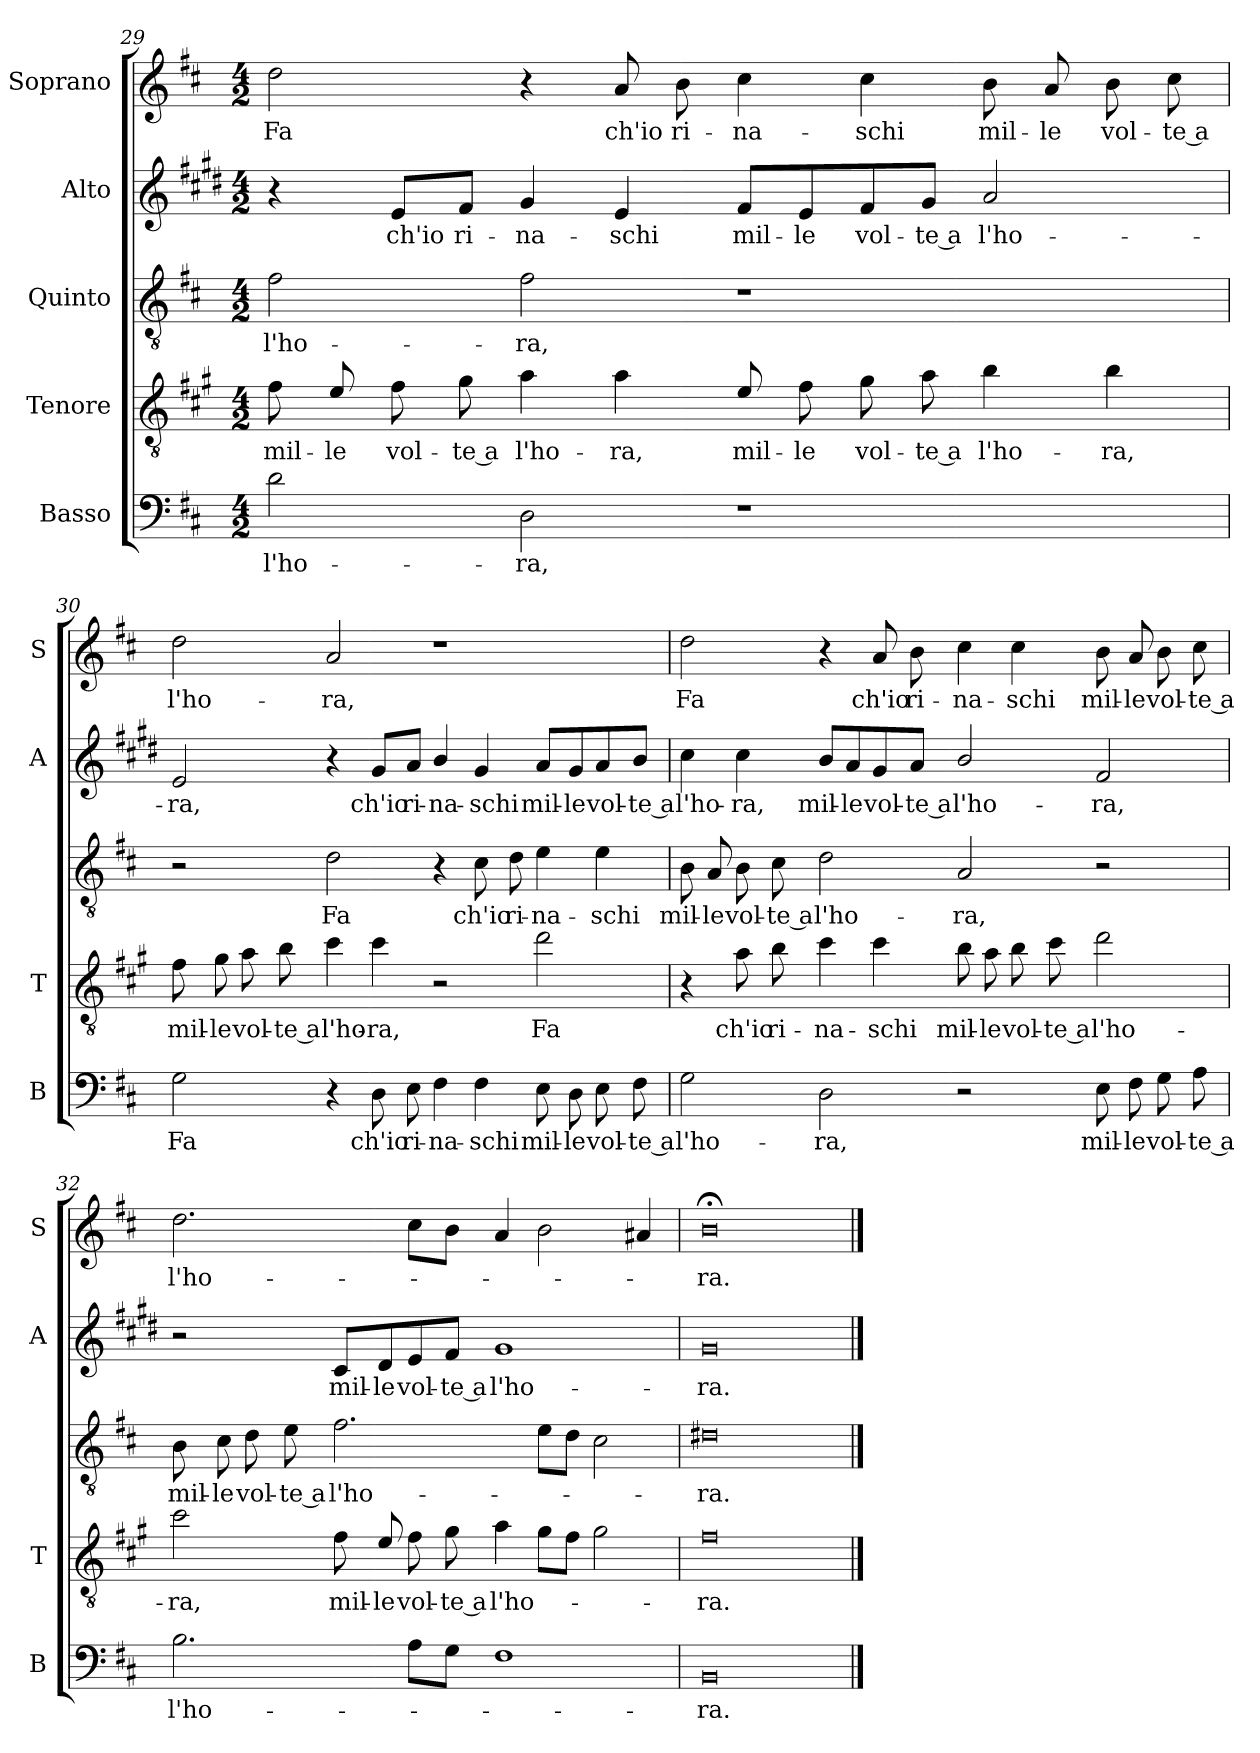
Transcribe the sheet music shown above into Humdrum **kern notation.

**kern	**text	**kern	**text	**kern	**text	**kern	**text	**kern	**text
*part5	*part5	*part4	*part4	*part3	*part3	*part2	*part2	*part1	*part1
*staff5	*staff5	*staff4	*staff4	*staff3	*staff3	*staff2	*staff2	*staff1	*staff1
*I"Basso	*	*I"Tenore	*	*I"Quinto	*	*I"Alto	*	*I"Soprano	*
*I'B	*	*I'T	*	*	*	*I'A	*	*I'S	*
!!LO:PB:g=z
*clefF4	*	*clefGv2	*	*clefGv2	*	*clefG2	*	*clefG2	*
*	*	*ITrd4c7	*	*	*	*ITrd1c2	*	*	*
*k[f#c#]	*	*k[f#c#]	*	*k[f#c#]	*	*k[f#c#]	*	*k[f#c#]	*
*D:	*	*D:	*	*D:	*	*D:	*	*D:	*
*M4/2	*	*M4/2	*	*M4/2	*	*M4/2	*	*M4/2	*
=29	=29	=29	=29	=29	=29	=29	=29	=29	=29
!	!LO:LY:b	!	!LO:LY:b	!	!LO:LY:b	!	!	!	!LO:LY:b
2d\	l'ho-	8B\	mil-	2f#\	l'ho-	4r	.	2dd\	Fa
!	!	!	!LO:LY:b	!	!	!	!	!	!
.	.	8A/	-le	.	.	.	.	.	.
!	!	!	!LO:LY:b	!	!	!	!LO:LY:b	!	!
.	.	8B\	vol-	.	.	8d/L	ch'io	.	.
!	!	!	!LO:LY:b	!	!	!	!LO:LY:b	!	!
.	.	8c#\	-te a	.	.	8e/J	ri-	.	.
!	!LO:LY:b	!	!LO:LY:b	!	!LO:LY:b	!	!LO:LY:b	!	!
2D\	-ra,	4d\	l'ho-	2f#\	-ra,	4f#/	-na-	4r	.
!	!	!	!LO:LY:b	!	!	!	!LO:LY:b	!	!LO:LY:b
.	.	4d\	-ra,	.	.	4d/	-schi	8a/	ch'io
!	!	!	!	!	!	!	!	!	!LO:LY:b
.	.	.	.	.	.	.	.	8b\	ri-
!	!	!	!LO:LY:b	!	!	!	!LO:LY:b	!	!LO:LY:b
1r	.	8A/	mil-	1r	.	8e/L	mil-	4cc#\	-na-
!	!	!	!LO:LY:b	!	!	!	!LO:LY:b	!	!
.	.	8B\	-le	.	.	8d/	-le	.	.
!	!	!	!LO:LY:b	!	!	!	!LO:LY:b	!	!LO:LY:b
.	.	8c#\	vol-	.	.	8e/	vol-	4cc#\	-schi
!	!	!	!LO:LY:b	!	!	!	!LO:LY:b	!	!
.	.	8d\	-te a	.	.	8f#/J	-te a	.	.
!	!	!	!LO:LY:b	!	!	!	!LO:LY:b	!	!LO:LY:b
.	.	4e\	l'ho-	.	.	2g/	l'ho-	8b\	mil-
!	!	!	!	!	!	!	!	!	!LO:LY:b
.	.	.	.	.	.	.	.	8a/	-le
!	!	!	!LO:LY:b	!	!	!	!	!	!LO:LY:b
.	.	4e\	-ra,	.	.	.	.	8b\	vol-
!	!	!	!	!	!	!	!	!	!LO:LY:b
.	.	.	.	.	.	.	.	8cc#\	-te a
=30	=30	=30	=30	=30	=30	=30	=30	=30	=30
!	!LO:LY:b	!	!LO:LY:b	!	!	!	!LO:LY:b	!	!LO:LY:b
2G\	Fa	8B\	mil-	2r	.	2d/	-ra,	2dd\	l'ho-
!	!	!	!LO:LY:b	!	!	!	!	!	!
.	.	8c#\	-le	.	.	.	.	.	.
!	!	!	!LO:LY:b	!	!	!	!	!	!
.	.	8d\	vol-	.	.	.	.	.	.
!	!	!	!LO:LY:b	!	!	!	!	!	!
.	.	8e\	-te a	.	.	.	.	.	.
!	!	!	!LO:LY:b	!	!LO:LY:b	!	!	!	!LO:LY:b
4r	.	4f#\	l'ho-	2d\	Fa	4r	.	2a/	-ra,
!	!LO:LY:b	!	!LO:LY:b	!	!	!	!LO:LY:b	!	!
8D\	ch'io	4f#\	-ra,	.	.	8f#/L	ch'io	.	.
!	!LO:LY:b	!	!	!	!	!	!LO:LY:b	!	!
8E\	ri-	.	.	.	.	8g/J	ri-	.	.
!	!LO:LY:b	!	!	!	!	!	!LO:LY:b	!	!
4F#\	-na-	2r	.	4r	.	4a/	-na-	1r	.
!	!LO:LY:b	!	!	!	!LO:LY:b	!	!LO:LY:b	!	!
4F#\	-schi	.	.	8c#\	ch'io	4f#/	-schi	.	.
!	!	!	!	!	!LO:LY:b	!	!	!	!
.	.	.	.	8d\	ri-	.	.	.	.
!	!LO:LY:b	!	!LO:LY:b	!	!LO:LY:b	!	!LO:LY:b	!	!
8E\	mil-	2g\	Fa	4e\	-na-	8g/L	mil-	.	.
!	!LO:LY:b	!	!	!	!	!	!LO:LY:b	!	!
8D\	-le	.	.	.	.	8f#/	-le	.	.
!	!LO:LY:b	!	!	!	!LO:LY:b	!	!LO:LY:b	!	!
8E\	vol-	.	.	4e\	-schi	8g/	vol-	.	.
!	!LO:LY:b	!	!	!	!	!	!LO:LY:b	!	!
8F#\	-te a	.	.	.	.	8a/J	-te a	.	.
!!LO:LB:g=z
=31	=31	=31	=31	=31	=31	=31	=31	=31	=31
!	!LO:LY:b	!	!	!	!LO:LY:b	!	!LO:LY:b	!	!LO:LY:b
2G\	l'ho-	4r	.	8B\	mil-	4b\	l'ho-	2dd\	Fa
!	!	!	!	!	!LO:LY:b	!	!	!	!
.	.	.	.	8A/	-le	.	.	.	.
!	!	!	!LO:LY:b	!	!LO:LY:b	!	!LO:LY:b	!	!
.	.	8d\	ch'io	8B\	vol-	4b\	-ra,	.	.
!	!	!	!LO:LY:b	!	!LO:LY:b	!	!	!	!
.	.	8e\	ri-	8c#\	-te a	.	.	.	.
!	!LO:LY:b	!	!LO:LY:b	!	!LO:LY:b	!	!LO:LY:b	!	!
2D\	-ra,	4f#\	-na-	2d\	l'ho-	8a/L	mil-	4r	.
!	!	!	!	!	!	!	!LO:LY:b	!	!
.	.	.	.	.	.	8g/	-le	.	.
!	!	!	!LO:LY:b	!	!	!	!LO:LY:b	!	!LO:LY:b
.	.	4f#\	-schi	.	.	8f#/	vol-	8a/	ch'io
!	!	!	!	!	!	!	!LO:LY:b	!	!LO:LY:b
.	.	.	.	.	.	8g/J	-te a	8b\	ri-
!	!	!	!LO:LY:b	!	!LO:LY:b	!	!LO:LY:b	!	!LO:LY:b
2r	.	8e\	mil-	2A/	-ra,	2a/	l'ho-	4cc#\	-na-
!	!	!	!LO:LY:b	!	!	!	!	!	!
.	.	8d\	-le	.	.	.	.	.	.
!	!	!	!LO:LY:b	!	!	!	!	!	!LO:LY:b
.	.	8e\	vol-	.	.	.	.	4cc#\	-schi
!	!	!	!LO:LY:b	!	!	!	!	!	!
.	.	8f#\	-te a	.	.	.	.	.	.
!	!LO:LY:b	!	!LO:LY:b	!	!	!	!LO:LY:b	!	!LO:LY:b
8E\	mil-	2g\	l'ho-	2r	.	2e/	-ra,	8b\	mil-
!	!LO:LY:b	!	!	!	!	!	!	!	!LO:LY:b
8F#\	-le	.	.	.	.	.	.	8a/	-le
!	!LO:LY:b	!	!	!	!	!	!	!	!LO:LY:b
8G\	vol-	.	.	.	.	.	.	8b\	vol-
!	!LO:LY:b	!	!	!	!	!	!	!	!LO:LY:b
8A\	-te a	.	.	.	.	.	.	8cc#\	-te a
=32	=32	=32	=32	=32	=32	=32	=32	=32	=32
!	!LO:LY:b	!	!LO:LY:b	!	!LO:LY:b	!	!	!	!LO:LY:b
2.B\	l'ho-	2f#\	-ra,	8B\	mil-	2r	.	2.dd\	l'ho-
!	!	!	!	!	!LO:LY:b	!	!	!	!
.	.	.	.	8c#\	-le	.	.	.	.
!	!	!	!	!	!LO:LY:b	!	!	!	!
.	.	.	.	8d\	vol-	.	.	.	.
!	!	!	!	!	!LO:LY:b	!	!	!	!
.	.	.	.	8e\	-te a	.	.	.	.
!	!	!	!LO:LY:b	!	!LO:LY:b	!	!LO:LY:b	!	!
.	.	8B\	mil-	2.f#\	l'ho-	8B/L	mil-	.	.
!	!	!	!LO:LY:b	!	!	!	!LO:LY:b	!	!
.	.	8A/	-le	.	.	8c#/	-le	.	.
!	!	!	!LO:LY:b	!	!	!	!LO:LY:b	!	!
8A\L	.	8B\	vol-	.	.	8d/	vol-	8cc#\L	.
!	!	!	!LO:LY:b	!	!	!	!LO:LY:b	!	!
8G\J	.	8c#\	-te a	.	.	8e/J	-te a	8b\J	.
!	!	!	!LO:LY:b	!	!	!	!LO:LY:b	!	!
1F#	.	4d\	l'ho-	.	.	1f#	l'ho-	4a/	.
.	.	8c#\L	.	8e\L	.	.	.	2b\	.
.	.	8B\J	.	8d\J	.	.	.	.	.
.	.	2c#\	.	2c#\	.	.	.	.	.
.	.	.	.	.	.	.	.	4a#X/	.
=33	=33	=33	=33	=33	=33	=33	=33	=33	=33
!	!LO:LY:b	!	!LO:LY:b	!	!LO:LY:b	!	!LO:LY:b	!	!LO:LY:b
0BB	-ra.	0B	-ra.	0d#X	-ra.	0f#	-ra.	0b;<	-ra.
==	==	==	==	==	==	==	==	==	==
*-	*-	*-	*-	*-	*-	*-	*-	*-	*-
